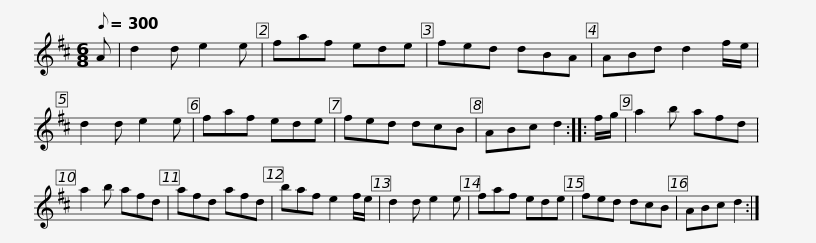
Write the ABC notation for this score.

X:1
L:1/8
Q:1/8=300
M:6/8
I:linebreak $
K:none
V:1 treble transpose="8 "
V:1
[K:D] A | d2 d e2 e | faf ede | fed dBA | ABd d2 f/e/ | %5
 d2 d e2 e | faf ede | fed dcB | ABc d2 ::$ f/g/ | %10
 a2 b afd | a2 b afd | afd afd | baf e2 f/e/ | d2 d e2 e | %15
 faf ede | fed dcB |$ ABc d2 :| %18
